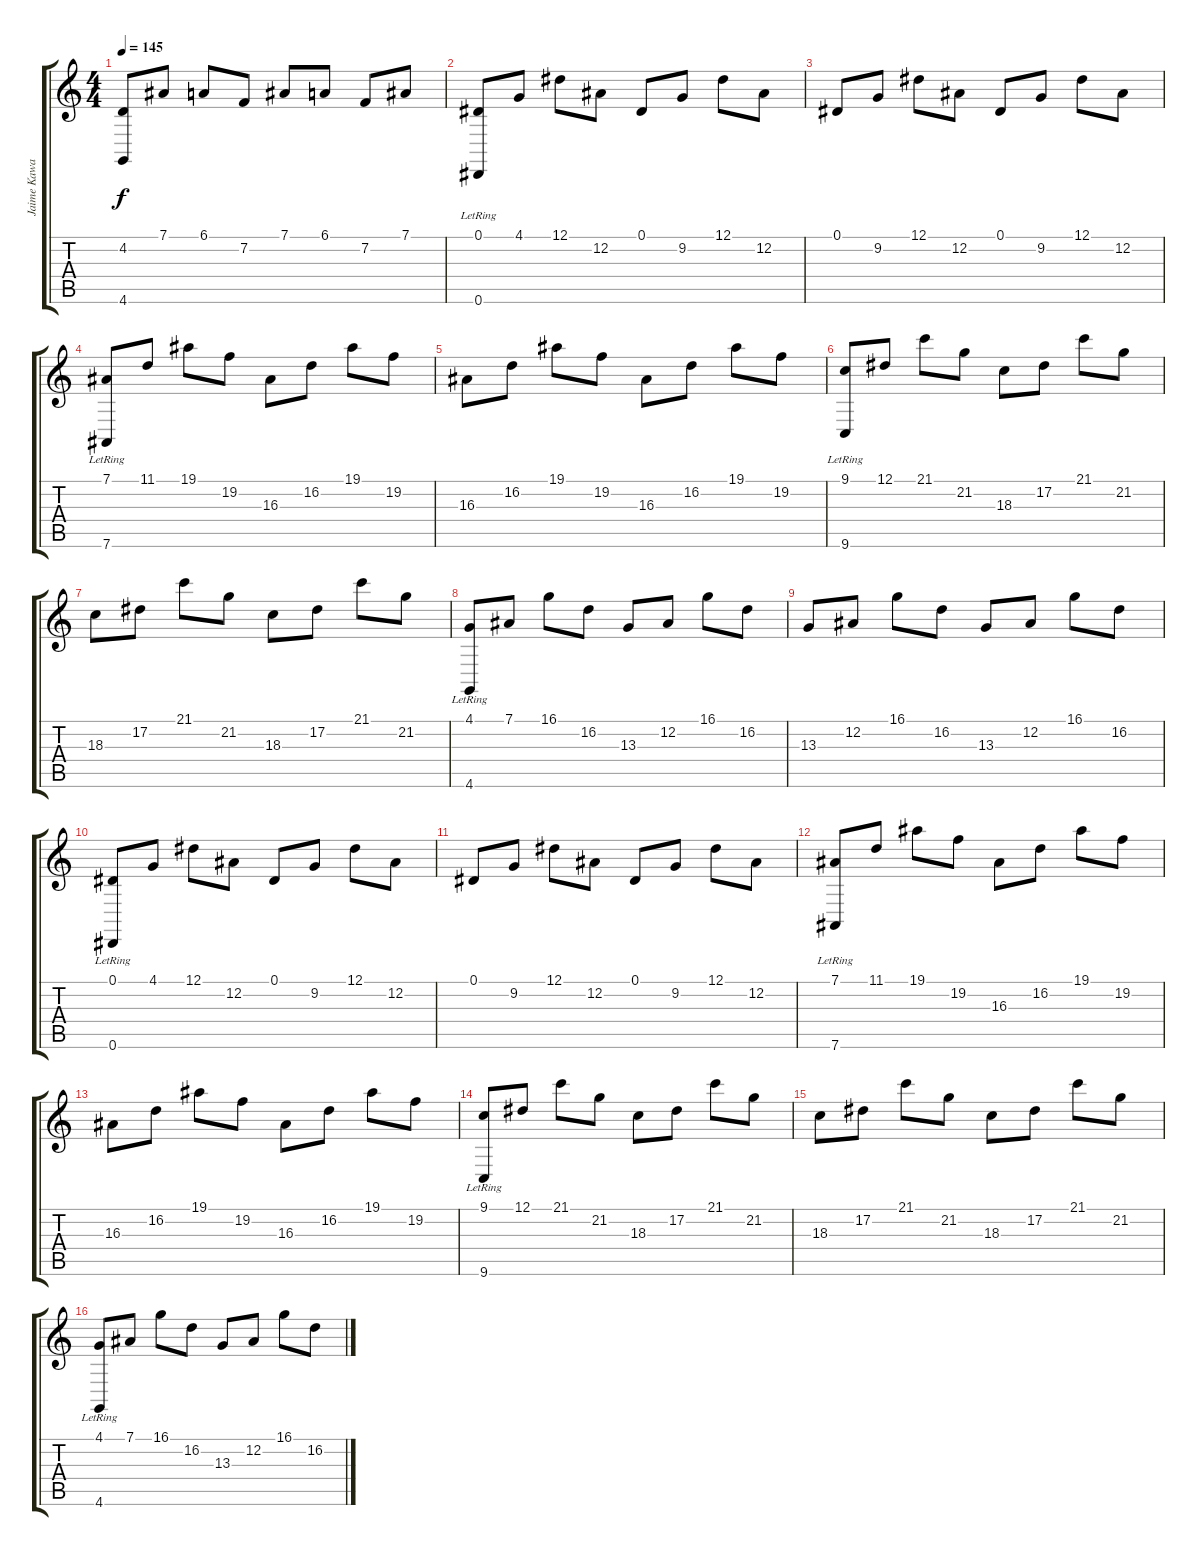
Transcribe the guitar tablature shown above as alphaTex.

\track ("Jaime Kawai" "Jaime Kawa") {instrument electricgrandpiano}
\staff {score tabs}
\tuning (Eb4 Bb3 Gb3 Db3 Ab2 Eb2) {hide}
\ts (4 4)
\tempo 145
\clef g2
\ks c
(4.2{t} 4.6{t}).8{dy f} 7.1.8 6.1.8 7.2.8 7.1.8 6.1.8 7.2.8 7.1.8 |
(0.1 0.6{lr}).8{volume 12} 4.1.8 12.1.8 12.2.8 0.1.8 9.2.8 12.1.8 12.2.8 |
0.1.8 9.2.8 12.1.8 12.2.8 0.1.8 9.2.8 12.1.8 12.2.8 |
(7.1 7.6{lr}).8 11.1.8 19.1.8 19.2.8 16.3.8 16.2.8 19.1.8 19.2.8 |
16.3.8 16.2.8 19.1.8 19.2.8 16.3.8 16.2.8 19.1.8 19.2.8 |
(9.1 9.6{lr}).8 12.1.8 21.1.8 21.2.8 18.3.8 17.2.8 21.1.8 21.2.8 |
18.3.8 17.2.8 21.1.8 21.2.8 18.3.8 17.2.8 21.1.8 21.2.8 |
(4.1 4.6{lr}).8 7.1.8 16.1.8 16.2.8 13.3.8 12.2.8 16.1.8 16.2.8 |
13.3.8 12.2.8 16.1.8 16.2.8 13.3.8 12.2.8 16.1.8 16.2.8 |
(0.1 0.6{lr}).8 4.1.8 12.1.8 12.2.8 0.1.8 9.2.8 12.1.8 12.2.8 |
0.1.8 9.2.8 12.1.8 12.2.8 0.1.8 9.2.8 12.1.8 12.2.8 |
(7.1 7.6{lr}).8 11.1.8 19.1.8 19.2.8 16.3.8 16.2.8 19.1.8 19.2.8 |
16.3.8 16.2.8 19.1.8 19.2.8 16.3.8 16.2.8 19.1.8 19.2.8 |
(9.1 9.6{lr}).8 12.1.8 21.1.8 21.2.8 18.3.8 17.2.8 21.1.8 21.2.8 |
18.3.8 17.2.8 21.1.8 21.2.8 18.3.8 17.2.8 21.1.8 21.2.8 |
(4.1 4.6{lr}).8 7.1.8 16.1.8 16.2.8 13.3.8 12.2.8 16.1.8 16.2.8
